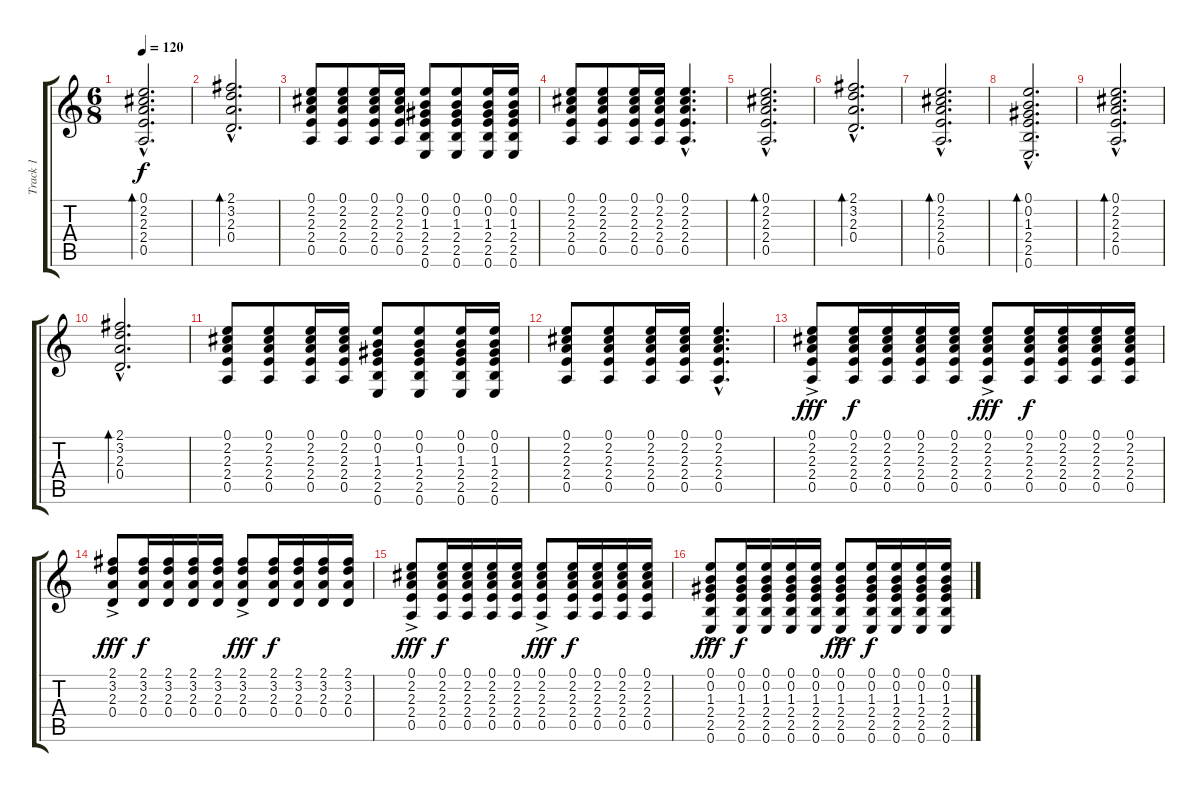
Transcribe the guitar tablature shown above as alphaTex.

\track ("Track 1" "Track 1") {instrument acousticguitarnylon}
\staff {score tabs}
\tuning (E4 B3 G3 D3 A2 E2) {hide}
\ts (6 8)
\tempo 120
\clef g2
\ks c
(0.1{hac} 2.2{hac} 2.3{hac} 2.4{hac} 0.5{hac}).2{d bd 120 dy f} |
(2.1{hac} 3.2{hac} 2.3{hac} 0.4{hac}).2{d bd 120} |
(0.1 2.2 2.3 2.4 0.5).8 (0.1 2.2 2.3 2.4 0.5).8 (0.1 2.2 2.3 2.4 0.5).16 (0.1 2.2 2.3 2.4 0.5).16 (0.1 0.2 1.3 2.4 2.5 0.6).8 (0.1 0.2 1.3 2.4 2.5 0.6).8 (0.1 0.2 1.3 2.4 2.5 0.6).16 (0.1 0.2 1.3 2.4 2.5 0.6).16 |
(0.1 2.2 2.3 2.4 0.5).8 (0.1 2.2 2.3 2.4 0.5).8 (0.1 2.2 2.3 2.4 0.5).16 (0.1 2.2 2.3 2.4 0.5).16 (0.1{hac} 2.2{hac} 2.3{hac} 2.4{hac} 0.5{hac}).4{d} |
(0.1{hac} 2.2{hac} 2.3{hac} 2.4{hac} 0.5{hac}).2{d bd 120} |
(2.1{hac} 3.2{hac} 2.3{hac} 0.4{hac}).2{d bd 120} |
(0.1{hac} 2.2{hac} 2.3{hac} 2.4{hac} 0.5{hac}).2{d bd 120} |
(0.1{hac} 0.2{hac} 1.3{hac} 2.4{hac} 2.5{hac} 0.6{hac}).2{d bd 120} |
(0.1{hac} 2.2{hac} 2.3{hac} 2.4{hac} 0.5{hac}).2{d bd 120} |
(2.1{hac} 3.2{hac} 2.3{hac} 0.4{hac}).2{d bd 120} |
(0.1 2.2 2.3 2.4 0.5).8 (0.1 2.2 2.3 2.4 0.5).8 (0.1 2.2 2.3 2.4 0.5).16 (0.1 2.2 2.3 2.4 0.5).16 (0.1 0.2 1.3 2.4 2.5 0.6).8 (0.1 0.2 1.3 2.4 2.5 0.6).8 (0.1 0.2 1.3 2.4 2.5 0.6).16 (0.1 0.2 1.3 2.4 2.5 0.6).16 |
(0.1 2.2 2.3 2.4 0.5).8 (0.1 2.2 2.3 2.4 0.5).8 (0.1 2.2 2.3 2.4 0.5).16 (0.1 2.2 2.3 2.4 0.5).16 (0.1{hac} 2.2{hac} 2.3{hac} 2.4{hac} 0.5{hac}).4{d} |
(0.1{ac} 2.2 2.3 2.4 0.5).8{dy fff} (0.1 2.2 2.3 2.4 0.5).16{dy f} (0.1 2.2 2.3 2.4 0.5).16 (0.1 2.2 2.3 2.4 0.5).16 (0.1 2.2 2.3 2.4 0.5).16 (0.1{ac} 2.2 2.3 2.4 0.5).8{dy fff} (0.1 2.2 2.3 2.4 0.5).16{dy f} (0.1 2.2 2.3 2.4 0.5).16 (0.1 2.2 2.3 2.4 0.5).16 (0.1 2.2 2.3 2.4 0.5).16 |
(2.1{ac} 3.2 2.3 0.4).8{dy fff} (2.1 3.2 2.3 0.4).16{dy f} (2.1 3.2 2.3 0.4).16 (2.1 3.2 2.3 0.4).16 (2.1 3.2 2.3 0.4).16 (2.1{ac} 3.2 2.3 0.4).8{dy fff} (2.1 3.2 2.3 0.4).16{dy f} (2.1 3.2 2.3 0.4).16 (2.1 3.2 2.3 0.4).16 (2.1 3.2 2.3 0.4).16 |
(0.1{ac} 2.2 2.3 2.4 0.5).8{dy fff} (0.1 2.2 2.3 2.4 0.5).16{dy f} (0.1 2.2 2.3 2.4 0.5).16 (0.1 2.2 2.3 2.4 0.5).16 (0.1 2.2 2.3 2.4 0.5).16 (0.1{ac} 2.2 2.3 2.4 0.5).8{dy fff} (0.1 2.2 2.3 2.4 0.5).16{dy f} (0.1 2.2 2.3 2.4 0.5).16 (0.1 2.2 2.3 2.4 0.5).16 (0.1 2.2 2.3 2.4 0.5).16 |
(0.1 0.2 1.3 2.4 2.5 0.6{ac}).8{dy fff} (0.1 0.2 1.3 2.4 2.5 0.6).16{dy f} (0.1 0.2 1.3 2.4 2.5 0.6).16 (0.1 0.2 1.3 2.4 2.5 0.6).16 (0.1 0.2 1.3 2.4 2.5 0.6).16 (0.1 0.2 1.3 2.4 2.5 0.6{ac}).8{dy fff} (0.1 0.2 1.3 2.4 2.5 0.6).16{dy f} (0.1 0.2 1.3 2.4 2.5 0.6).16 (0.1 0.2 1.3 2.4 2.5 0.6).16 (0.1 0.2 1.3 2.4 2.5 0.6).16
